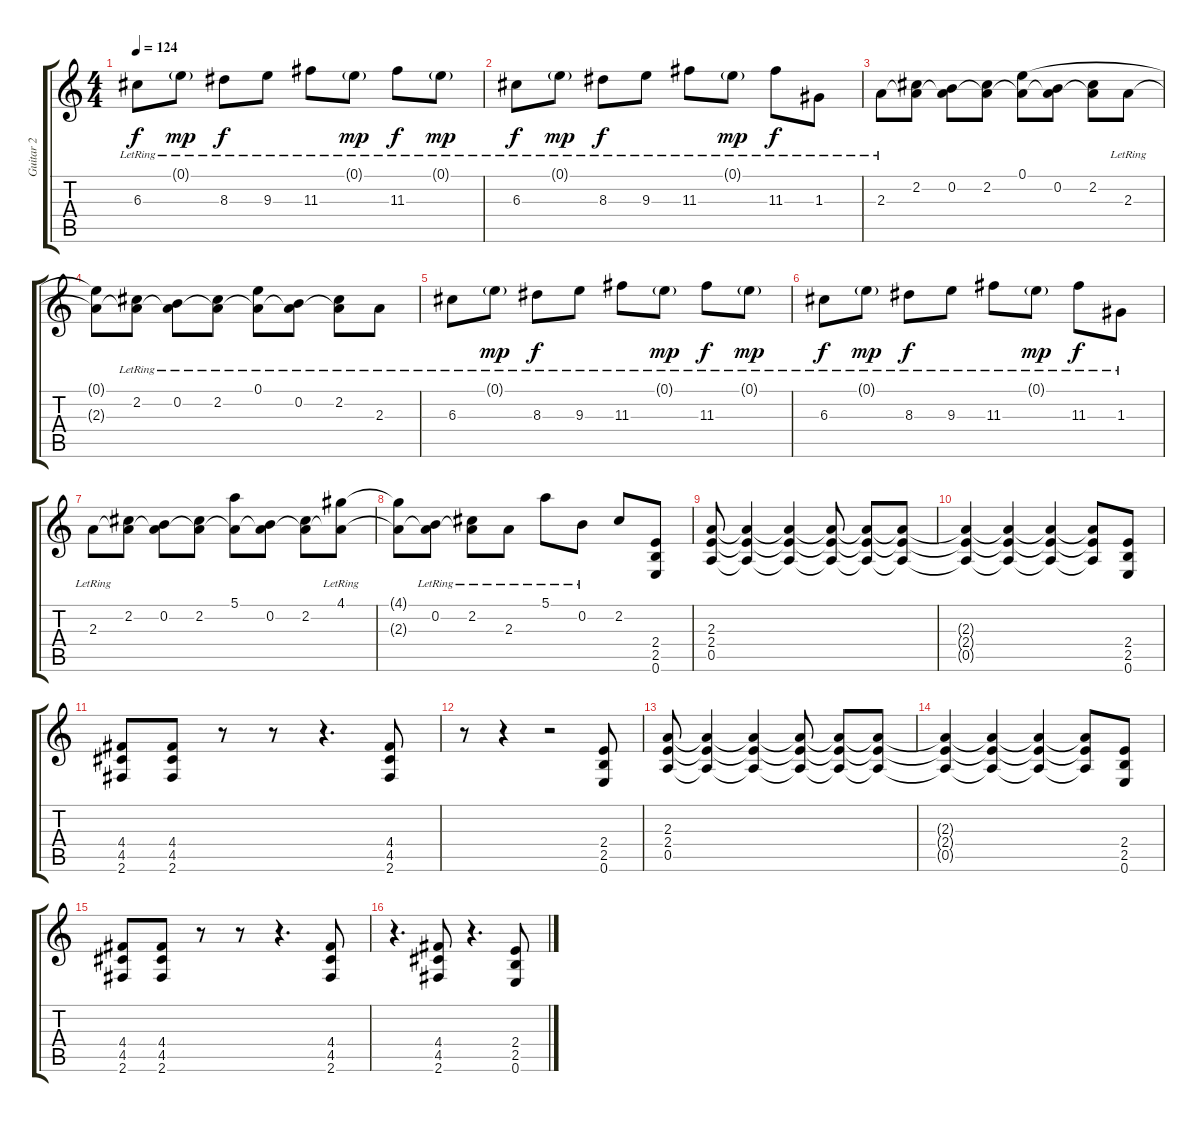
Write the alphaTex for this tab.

\track ("Guitar 2" "Guitar 2") {instrument electricguitarclean}
\staff {score tabs}
\tuning (E4 B3 G3 D3 A2 E2) {hide}
\ts (4 4)
\tempo 124
\clef g2
\ks c
6.3{lr}.8{dy f} 0.1{g lr}.8{dy mp} 8.3{lr}.8{dy f} 9.3{lr}.8 11.3{lr}.8 0.1{g lr}.8{dy mp} 11.3{lr}.8{dy f} 0.1{g lr}.8{dy mp} |
6.3{lr}.8{dy f} 0.1{g lr}.8{dy mp} 8.3{lr}.8{dy f} 9.3{lr}.8 11.3{lr}.8 0.1{g lr}.8{dy mp} 11.3{lr}.8{dy f} 1.3{lr}.8 |
2.3{lr}.8 (2.2 2.3{t}).8 (0.2 2.3{t}).8 (2.2 2.3{t}).8 (0.1 2.3{t}).8 (0.2 2.3{t}).8 (2.2 2.3{t}).8 2.3{lr}.8 |
(0.1{t} 2.3{t}).8 (2.2{lr} 2.3{t}).8 (0.2{lr} 2.3{t}).8 (2.2{lr} 2.3{t}).8 (0.1{lr} 2.3{t}).8 (0.2{lr} 2.3{t}).8 (2.2{lr} 2.3{t}).8 2.3{lr}.8 |
6.3{lr}.8 0.1{g lr}.8{dy mp} 8.3{lr}.8{dy f} 9.3{lr}.8 11.3{lr}.8 0.1{g lr}.8{dy mp} 11.3{lr}.8{dy f} 0.1{g lr}.8{dy mp} |
6.3{lr}.8{dy f} 0.1{g lr}.8{dy mp} 8.3{lr}.8{dy f} 9.3{lr}.8 11.3{lr}.8 0.1{g lr}.8{dy mp} 11.3{lr}.8{dy f} 1.3{lr}.8 |
2.3{lr}.8 (2.2 2.3{t}).8 (0.2 2.3{t}).8 (2.2 2.3{t}).8 (5.1 2.3{t}).8 (0.2 2.3{t}).8 (2.2 2.3{t}).8 (4.1{lr} 2.3{t}).8 |
(4.1{t} 2.3{t}).8 (0.2{lr} 2.3{t}).8 (2.2{lr} 2.3{t}).8 2.3{lr}.8 5.1{lr}.8 0.2{lr}.8 2.2.8 (2.4 2.5 0.6).8{instrument overdrivenguitar} |
(2.3 2.4 0.5).8 (2.3{t} 2.4{t} 0.5{t}).4 (2.3{t} 2.4{t} 0.5{t}).4 (2.3{t} 2.4{t} 0.5{t}).8 (2.3{t} 2.4{t} 0.5{t}).8 (2.3{t} 2.4{t} 0.5{t}).8 |
(2.3{t} 2.4{t} 0.5{t}).4 (2.3{t} 2.4{t} 0.5{t}).4 (2.3{t} 2.4{t} 0.5{t}).4 (2.3{t} 2.4{t} 0.5{t}).8 (2.4 2.5 0.6).8 |
(4.4 4.5 2.6).8 (4.4 4.5 2.6).8 r.8 r.8 r.4{d} (4.4 4.5 2.6).8 |
r.8 r.4 r.2 (2.4 2.5 0.6).8{instrument overdrivenguitar} |
(2.3 2.4 0.5).8 (2.3{t} 2.4{t} 0.5{t}).4 (2.3{t} 2.4{t} 0.5{t}).4 (2.3{t} 2.4{t} 0.5{t}).8 (2.3{t} 2.4{t} 0.5{t}).8 (2.3{t} 2.4{t} 0.5{t}).8 |
(2.3{t} 2.4{t} 0.5{t}).4 (2.3{t} 2.4{t} 0.5{t}).4 (2.3{t} 2.4{t} 0.5{t}).4 (2.3{t} 2.4{t} 0.5{t}).8 (2.4 2.5 0.6).8 |
(4.4 4.5 2.6).8 (4.4 4.5 2.6).8 r.8 r.8 r.4{d} (4.4 4.5 2.6).8 |
r.4{d} (4.4 4.5 2.6).8 r.4{d} (2.4 2.5 0.6).8
